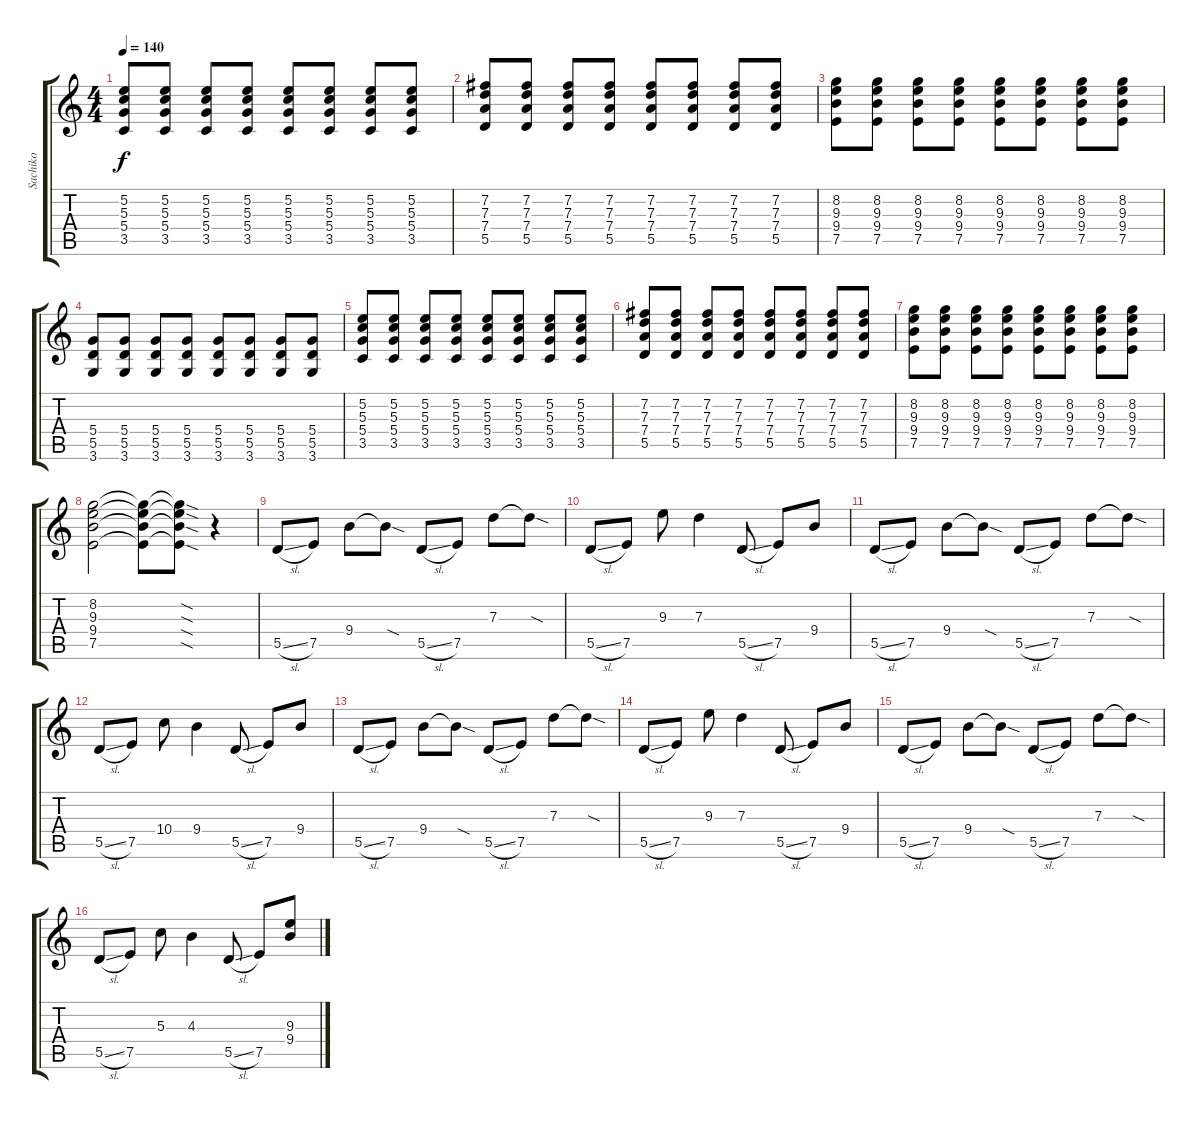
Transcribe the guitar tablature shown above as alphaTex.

\track ("Sachiko" "Sachiko") {instrument overdrivenguitar}
\staff {score tabs}
\tuning (E4 B3 G3 D3 A2 E2) {hide}
\ts (4 4)
\tempo 140
\clef g2
\ks c
(5.2 5.3 5.4 3.5).8{dy f} (5.2 5.3 5.4 3.5).8 (5.2 5.3 5.4 3.5).8 (5.2 5.3 5.4 3.5).8 (5.2 5.3 5.4 3.5).8 (5.2 5.3 5.4 3.5).8 (5.2 5.3 5.4 3.5).8 (5.2 5.3 5.4 3.5).8 |
(7.2 7.3 7.4 5.5).8 (7.2 7.3 7.4 5.5).8 (7.2 7.3 7.4 5.5).8 (7.2 7.3 7.4 5.5).8 (7.2 7.3 7.4 5.5).8 (7.2 7.3 7.4 5.5).8 (7.2 7.3 7.4 5.5).8 (7.2 7.3 7.4 5.5).8 |
(8.2 9.3 9.4 7.5).8 (8.2 9.3 9.4 7.5).8 (8.2 9.3 9.4 7.5).8 (8.2 9.3 9.4 7.5).8 (8.2 9.3 9.4 7.5).8 (8.2 9.3 9.4 7.5).8 (8.2 9.3 9.4 7.5).8 (8.2 9.3 9.4 7.5).8 |
(5.4 5.5 3.6).8 (5.4 5.5 3.6).8 (5.4 5.5 3.6).8 (5.4 5.5 3.6).8 (5.4 5.5 3.6).8 (5.4 5.5 3.6).8 (5.4 5.5 3.6).8 (5.4 5.5 3.6).8 |
(5.2 5.3 5.4 3.5).8 (5.2 5.3 5.4 3.5).8 (5.2 5.3 5.4 3.5).8 (5.2 5.3 5.4 3.5).8 (5.2 5.3 5.4 3.5).8 (5.2 5.3 5.4 3.5).8 (5.2 5.3 5.4 3.5).8 (5.2 5.3 5.4 3.5).8 |
(7.2 7.3 7.4 5.5).8 (7.2 7.3 7.4 5.5).8 (7.2 7.3 7.4 5.5).8 (7.2 7.3 7.4 5.5).8 (7.2 7.3 7.4 5.5).8 (7.2 7.3 7.4 5.5).8 (7.2 7.3 7.4 5.5).8 (7.2 7.3 7.4 5.5).8 |
(8.2 9.3 9.4 7.5).8 (8.2 9.3 9.4 7.5).8 (8.2 9.3 9.4 7.5).8 (8.2 9.3 9.4 7.5).8 (8.2 9.3 9.4 7.5).8 (8.2 9.3 9.4 7.5).8 (8.2 9.3 9.4 7.5).8 (8.2 9.3 9.4 7.5).8 |
(8.2 9.3 9.4 7.5).2 (8.2{t} 9.3{t} 9.4{t} 7.5{t}).8 (8.2{sod t} 9.3{sod t} 9.4{sod t} 7.5{sod t}).8 r.4 |
5.5{sl}.8 7.5.8 9.4.8 9.4{sod t}.8 5.5{sl}.8 7.5.8 7.3.8 7.3{sod t}.8 |
5.5{sl}.8 7.5.8 9.3.8 7.3.4 5.5{sl}.8 7.5.8 9.4.8 |
5.5{sl}.8 7.5.8 9.4.8 9.4{sod t}.8 5.5{sl}.8 7.5.8 7.3.8 7.3{sod t}.8 |
5.5{sl}.8 7.5.8 10.4.8 9.4.4 5.5{sl}.8 7.5.8 9.4.8 |
5.5{sl}.8 7.5.8 9.4.8 9.4{sod t}.8 5.5{sl}.8 7.5.8 7.3.8 7.3{sod t}.8 |
5.5{sl}.8 7.5.8 9.3.8 7.3.4 5.5{sl}.8 7.5.8 9.4.8 |
5.5{sl}.8 7.5.8 9.4.8 9.4{sod t}.8 5.5{sl}.8 7.5.8 7.3.8 7.3{sod t}.8 |
5.5{sl}.8 7.5.8 5.3.8 4.3.4 5.5{sl}.8 7.5.8 (9.3 9.4).8
